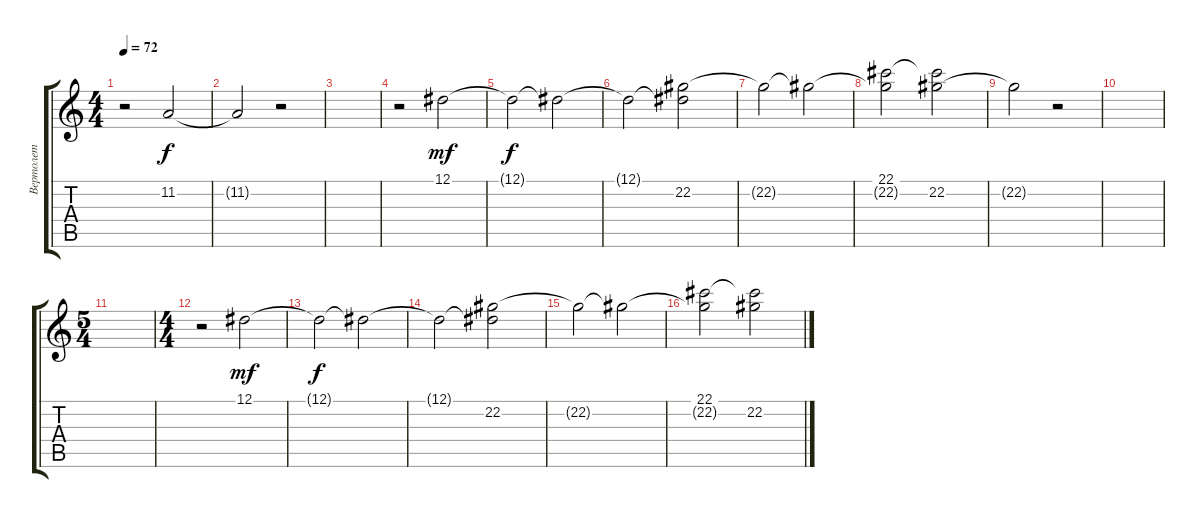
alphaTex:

\track ("Вертолет" "Вертолет") {instrument helicopter}
\staff {score tabs}
\tuning (Eb4 Bb3 Gb3 Db3 Ab2 Eb2) {hide}
\ts (4 4)
\tempo 72
\clef g2
\ks c
r.2{dy f instrument helicopter} 11.2.2{balance 3} |
11.2{t}.2{balance 6} r.2 |
|
r.2 12.1.2{dy mf balance 10} |
12.1{t}.2{dy f} 12.1{t}.2{balance 11} |
12.1{t}.2 (12.1{t} 22.2).2{balance 12} |
22.2{t}.2 22.2{t}.2{balance 11} |
(22.1 22.2{t}).2{balance 10} (22.1{t} 22.2).2{balance 8} |
22.2{t}.2 r.2 |
|
\ts (5 4)
|
\ts (4 4)
r.2 12.1.2{dy mf balance 10} |
12.1{t}.2{dy f} 12.1{t}.2{balance 11} |
12.1{t}.2 (12.1{t} 22.2).2{balance 12} |
22.2{t}.2 22.2{t}.2{balance 11} |
(22.1 22.2{t}).2{balance 10} (22.1{t} 22.2).2{balance 8}
